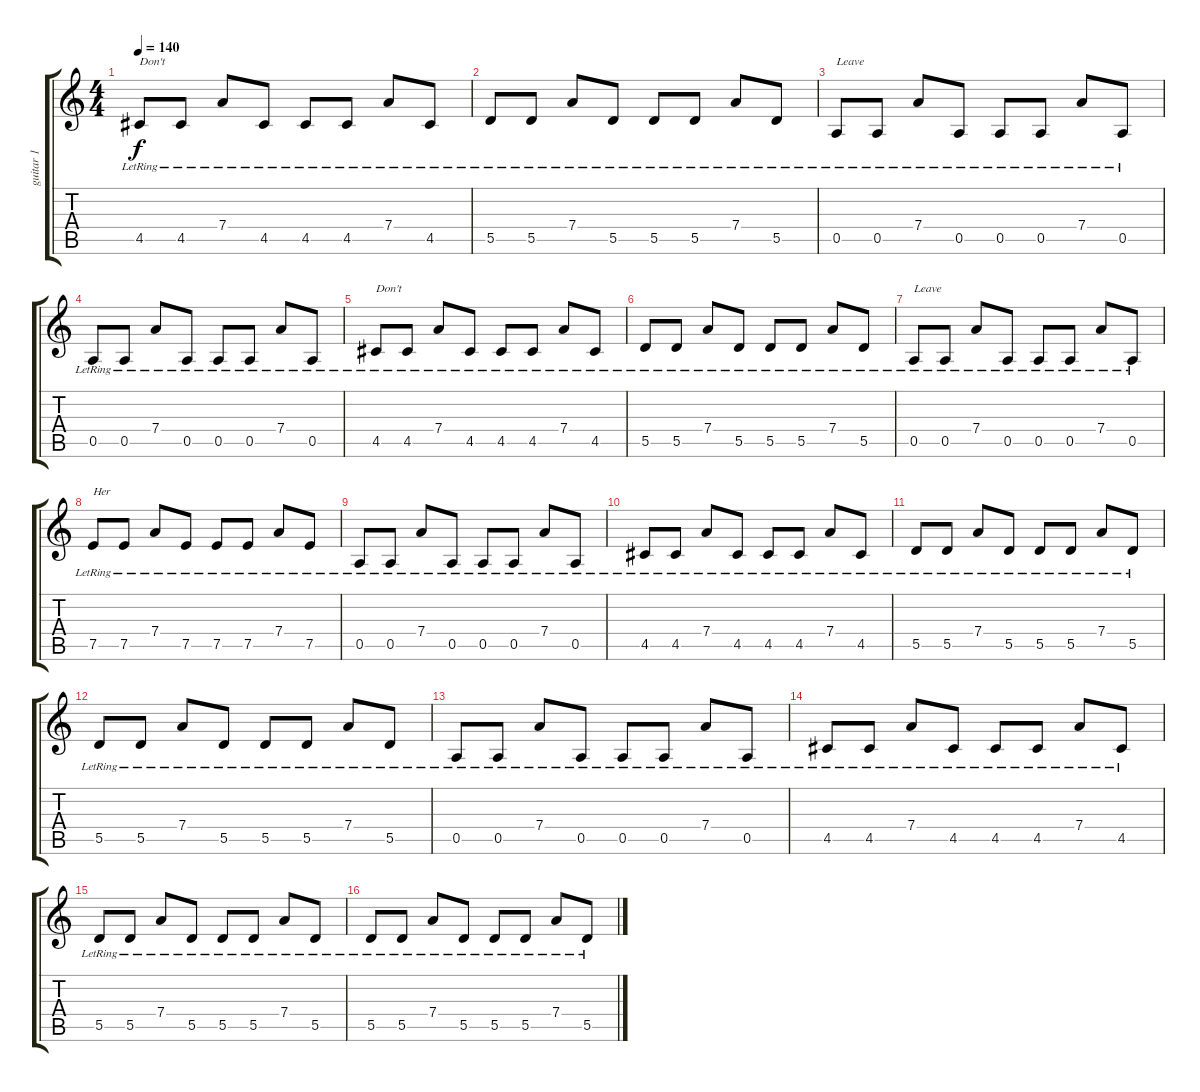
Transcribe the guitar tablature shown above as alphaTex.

\track ("guitar 1" "guitar 1") {instrument electricguitarclean}
\staff {score tabs}
\tuning (E4 B3 G3 D3 A2 E2) {hide}
\ts (4 4)
\tempo 140
\clef g2
\ks c
4.5{lr}.8{txt "Don't" dy f} 4.5{lr}.8 7.4{lr}.8 4.5{lr}.8 4.5{lr}.8 4.5{lr}.8 7.4{lr}.8 4.5{lr}.8 |
5.5{lr}.8 5.5{lr}.8 7.4{lr}.8 5.5{lr}.8 5.5{lr}.8 5.5{lr}.8 7.4{lr}.8 5.5{lr}.8 |
0.5{lr}.8{txt "Leave"} 0.5{lr}.8 7.4{lr}.8 0.5{lr}.8 0.5{lr}.8 0.5{lr}.8 7.4{lr}.8 0.5{lr}.8 |
0.5{lr}.8 0.5{lr}.8 7.4{lr}.8 0.5{lr}.8 0.5{lr}.8 0.5{lr}.8 7.4{lr}.8 0.5{lr}.8 |
4.5{lr}.8{txt "Don't"} 4.5{lr}.8 7.4{lr}.8 4.5{lr}.8 4.5{lr}.8 4.5{lr}.8 7.4{lr}.8 4.5{lr}.8 |
5.5{lr}.8 5.5{lr}.8 7.4{lr}.8 5.5{lr}.8 5.5{lr}.8 5.5{lr}.8 7.4{lr}.8 5.5{lr}.8 |
0.5{lr}.8{txt "Leave"} 0.5{lr}.8 7.4{lr}.8 0.5{lr}.8 0.5{lr}.8 0.5{lr}.8 7.4{lr}.8 0.5{lr}.8 |
7.5{lr}.8{txt "Her"} 7.5{lr}.8 7.4{lr}.8 7.5{lr}.8 7.5{lr}.8 7.5{lr}.8 7.4{lr}.8 7.5{lr}.8 |
0.5{lr}.8 0.5{lr}.8 7.4{lr}.8 0.5{lr}.8 0.5{lr}.8 0.5{lr}.8 7.4{lr}.8 0.5{lr}.8 |
4.5{lr}.8 4.5{lr}.8 7.4{lr}.8 4.5{lr}.8 4.5{lr}.8 4.5{lr}.8 7.4{lr}.8 4.5{lr}.8 |
5.5{lr}.8 5.5{lr}.8 7.4{lr}.8 5.5{lr}.8 5.5{lr}.8 5.5{lr}.8 7.4{lr}.8 5.5{lr}.8 |
5.5{lr}.8 5.5{lr}.8 7.4{lr}.8 5.5{lr}.8 5.5{lr}.8 5.5{lr}.8 7.4{lr}.8 5.5{lr}.8 |
0.5{lr}.8 0.5{lr}.8 7.4{lr}.8 0.5{lr}.8 0.5{lr}.8 0.5{lr}.8 7.4{lr}.8 0.5{lr}.8 |
4.5{lr}.8 4.5{lr}.8 7.4{lr}.8 4.5{lr}.8 4.5{lr}.8 4.5{lr}.8 7.4{lr}.8 4.5{lr}.8 |
5.5{lr}.8 5.5{lr}.8 7.4{lr}.8 5.5{lr}.8 5.5{lr}.8 5.5{lr}.8 7.4{lr}.8 5.5{lr}.8 |
5.5{lr}.8 5.5{lr}.8 7.4{lr}.8 5.5{lr}.8 5.5{lr}.8 5.5{lr}.8 7.4{lr}.8 5.5{lr}.8
